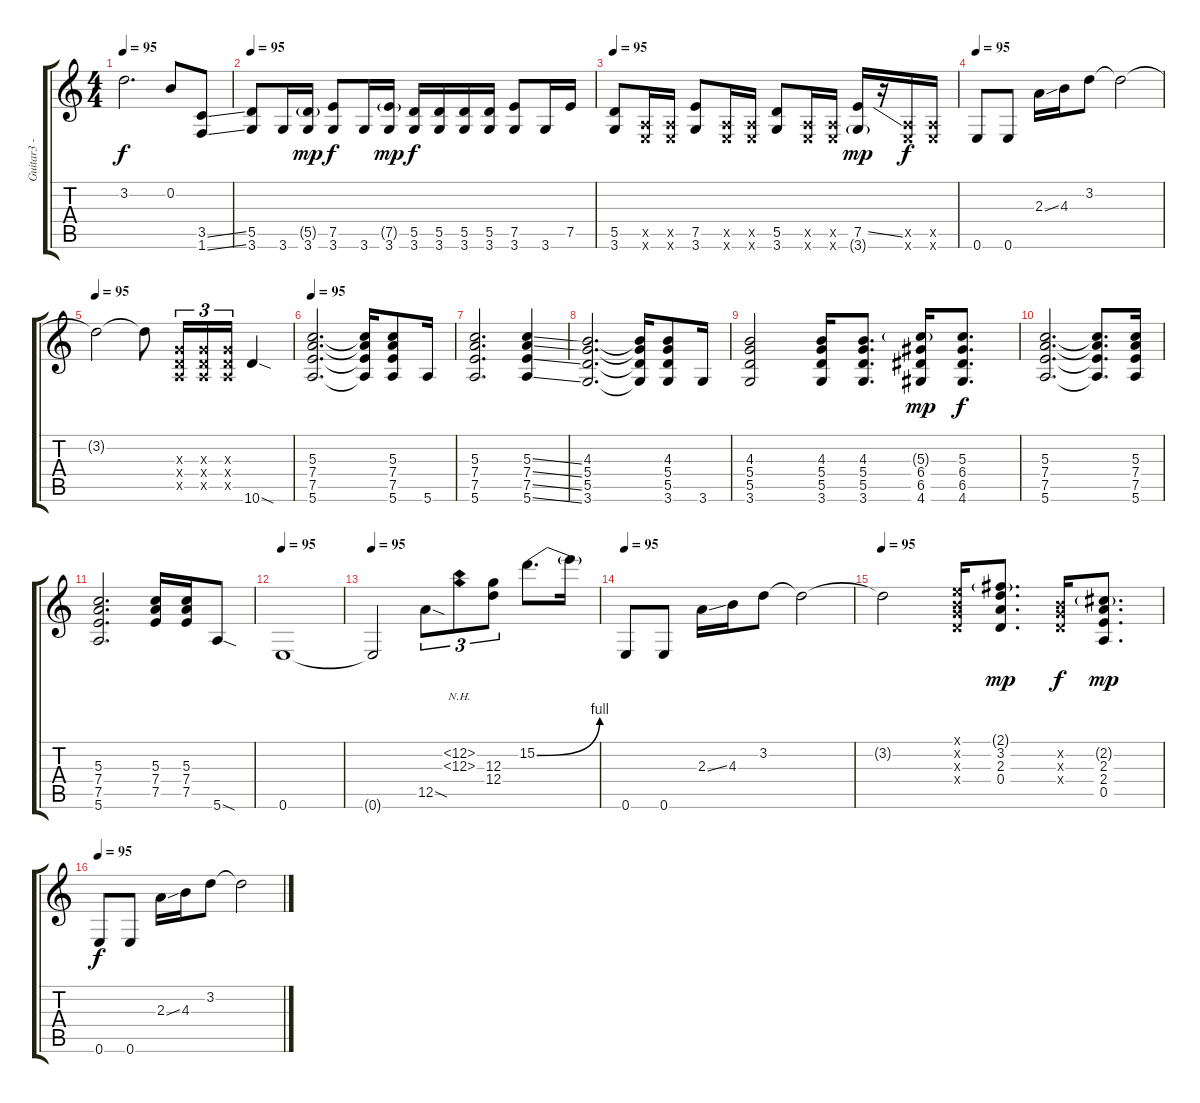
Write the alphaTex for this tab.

\track ("Guitar3 - David Gilmour (main)" "Guitar3 - ") {instrument overdrivenguitar}
\staff {score tabs}
\tuning (E4 B3 G3 D3 A2 E2) {hide}
\ts (4 4)
\tempo 95
\clef g2
\ks c
3.2{t}.2{d dy f} 0.2.8 (3.5{ss} 1.6{ss}).8 |
\tempo 95
(5.5 3.6).8 3.6.16 (5.5{g} 3.6).16{dy mp} (7.5 3.6).8{dy f} 3.6.16 (7.5{g} 3.6).16{dy mp} (5.5 3.6).16{dy f} (5.5 3.6).16 (5.5 3.6).16 (5.5 3.6).16 (7.5 3.6).8 3.6.16 7.5.16 |
\tempo 95
(5.5 3.6).8 (0.5{x} 0.6{x}).16 (0.5{x} 0.6{x}).16 (7.5 3.6).8 (0.5{x} 0.6{x}).16 (0.5{x} 0.6{x}).16 (5.5 3.6).8 (0.5{x} 0.6{x}).16 (0.5{x} 0.6{x}).16 (7.5{ss} 3.6{g}).16{dy mp} r.16 (0.5{x} 0.6{x}).16{dy f} (0.5{x} 0.6{x}).16 |
\tempo 95
0.6.8 0.6.8 2.3{ss}.16 4.3.16 3.2.8 3.2{t}.2 |
\tempo 95
3.2{t}.2 3.2{t}.8 (0.3{x} 0.4{x} 0.5{x}).16{tu (3 2)} (0.3{x} 0.4{x} 0.5{x}).16{tu (3 2)} (0.3{x} 0.4{x} 0.5{x}).16{tu (3 2)} 10.6{sod}.4 |
\tempo 95
(5.3 7.4 7.5 5.6).2{d} (5.3{t} 7.4{t} 7.5{t} 5.6{t}).16 (5.3 7.4 7.5 5.6).8 5.6.16 |
(5.3 7.4 7.5 5.6).2{d} (5.3{ss} 7.4{ss} 7.5{ss} 5.6{ss}).4 |
(4.3 5.4 5.5 3.6).2{d} (4.3{t} 5.4{t} 5.5{t} 3.6{t}).16 (4.3 5.4 5.5 3.6).8 3.6.16 |
(4.3 5.4 5.5 3.6).2 (4.3 5.4 5.5 3.6).16 (4.3 5.4 5.5 3.6).8{d} (5.3{g} 6.4 6.5 4.6).16{dy mp} (5.3 6.4 6.5 4.6).8{d dy f} |
(5.3 7.4 7.5 5.6).2{d} (5.3{t} 7.4{t} 7.5{t} 5.6{t}).8{d} (5.3 7.4 7.5 5.6).16 |
(5.3 7.4 7.5 5.6).2{d} (5.3 7.4 7.5).16 (5.3 7.4 7.5).16 5.6{sod}.8 |
\tempo 95
0.6.1 |
\tempo 95
0.6{t}.2 12.5{sod}.8{tu (3 2)} (12.2{nh} 12.3{nh}).8{tu (3 2)} (12.3 12.4).8{tu (3 2)} 15.2{be (bend 0 0 60 4)}.8{d} 15.2{t}.16 |
\tempo 95
0.6.8 0.6.8 2.3{ss}.16 4.3.16 3.2.8 3.2{t}.2 |
\tempo 95
3.2{t}.2 (0.1{x} 0.2{x} 0.3{x} 0.4{x}).16 (2.1{g} 3.2 2.3 0.4).8{d dy mp} (0.2{x} 0.3{x} 0.4{x}).16{dy f} (2.2{g} 2.3 2.4 0.5).8{d dy mp} |
\tempo 95
0.6.8{dy f} 0.6.8 2.3{ss}.16 4.3.16 3.2.8 3.2{t}.2
